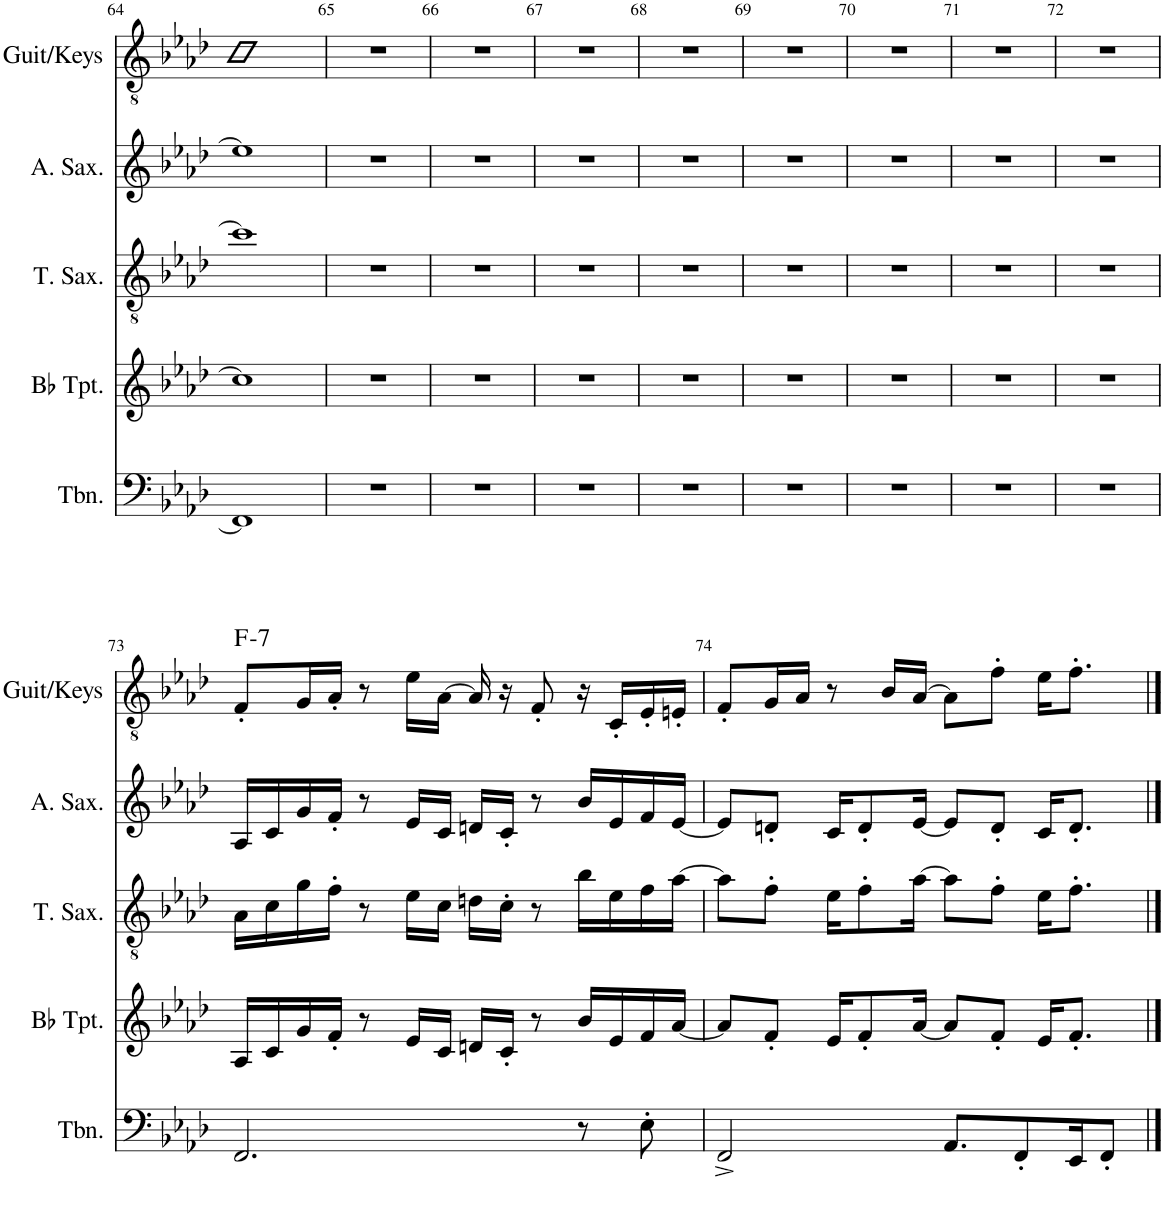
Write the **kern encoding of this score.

**kern	**kern	**kern	**kern	**kern	**harte
*part5	*part4	*part3	*part2	*part1	*part1
*staff5	*staff4	*staff3	*staff2	*staff1	*
*I"Trombone	*I"Bb Trumpet	*I"Tenor Saxophone	*I"Alto Saxophone	*I"Guit/Keys	*
*I'Tbn.	*I'Bb Tpt.	*I'T. Sax.	*I'A. Sax.	*I'Guit/Keys	*
!!LO:PB:g=z
*clefF4	*clefG2	*clefGv2	*clefG2	*clefGv2	*
*	*ITrd1c2	*ITrd8c14	*ITrd5c9	*	*
*k[b-e-a-d-]	*k[b-e-a-d-]	*k[b-e-a-d-]	*k[b-e-a-d-]	*k[b-e-a-d-]	*
*M4/4	*M4/4	*M4/4	*M4/4	*M4/4	*
=64	=64	=64	=64	=64	=64
1FF]	1cc]	1cc]	1ee-]	1c	.
=65	=65	=65	=65	=65	=65
1r	1r	1r	1r	1r	.
=66	=66	=66	=66	=66	=66
1r	1r	1r	1r	1r	.
=67	=67	=67	=67	=67	=67
1r	1r	1r	1r	1r	.
=68	=68	=68	=68	=68	=68
1r	1r	1r	1r	1r	.
=69	=69	=69	=69	=69	=69
1r	1r	1r	1r	1r	.
=70	=70	=70	=70	=70	=70
1r	1r	1r	1r	1r	.
=71	=71	=71	=71	=71	=71
1r	1r	1r	1r	1r	.
=72	=72	=72	=72	=72	=72
1r	1r	1r	1r	1r	.
!!LO:LB:g=z
=73	=73	=73	=73	=73	=73
!	!	!	!	!	!LO:H:kt=7
2.FF/	16A-/LL	16A-\LL	16A-/LL	8F'/L	F:min7
.	16c/	16c\	16c/	.	.
.	16g/	16g\	16g/	16G/L	.
.	16f'/JJ	16f'\JJ	16f'/JJ	16A-'/JJ	.
.	8r	8r	8r	8r	.
.	16e-/LL	16e-\LL	16e-/LL	16e-\LL	.
.	16c/JJ	16c\JJ	16c/JJ	[16A-\JJ	.
.	16dn/LL	16dn\LL	16dn/LL	16A-/]	.
.	16c'/JJ	16c'\JJ	16c'/JJ	16r	.
.	8r	8r	8r	8F'/	.
8r	16b-/LL	16b-\LL	16b-/LL	16r	.
.	16e-/	16e-\	16e-/	16C'/LL	.
8E-'\	16f/	16f\	16f/	16E-'/	.
.	[16a-/JJ	[16a-\JJ	[16e-/JJ	16En'/JJ	.
=74	=74	=74	=74	=74	=74
2FF^/	8a-/L]	8a-\L]	8e-/L]	8F'/L	.
.	8f'/J	8f'\J	8dn'/J	16G/L	.
.	.	.	.	16A-/JJ	.
.	16e-/KL	16e-\KL	16c/KL	8r	.
.	8f'/	8f'\	8d'/	.	.
.	.	.	.	16B-/LL	.
.	[16a-/Jk	[16a-\Jk	[16e-/Jk	[16A-/JJ	.
8.AA-/L	8a-/L]	8a-\L]	8e-/L]	8A-\L]	.
.	8f'/J	8f'\J	8d'/J	8f'\J	.
8FF'/	.	.	.	.	.
.	16e-/KL	16e-\KL	16c/KL	16e-\KL	.
16EE-/K	8.f'/J	8.f'\J	8.d'/J	8.f'\J	.
8FF'/J	.	.	.	.	.
==	==	==	==	==	==
*-	*-	*-	*-	*-	*-
